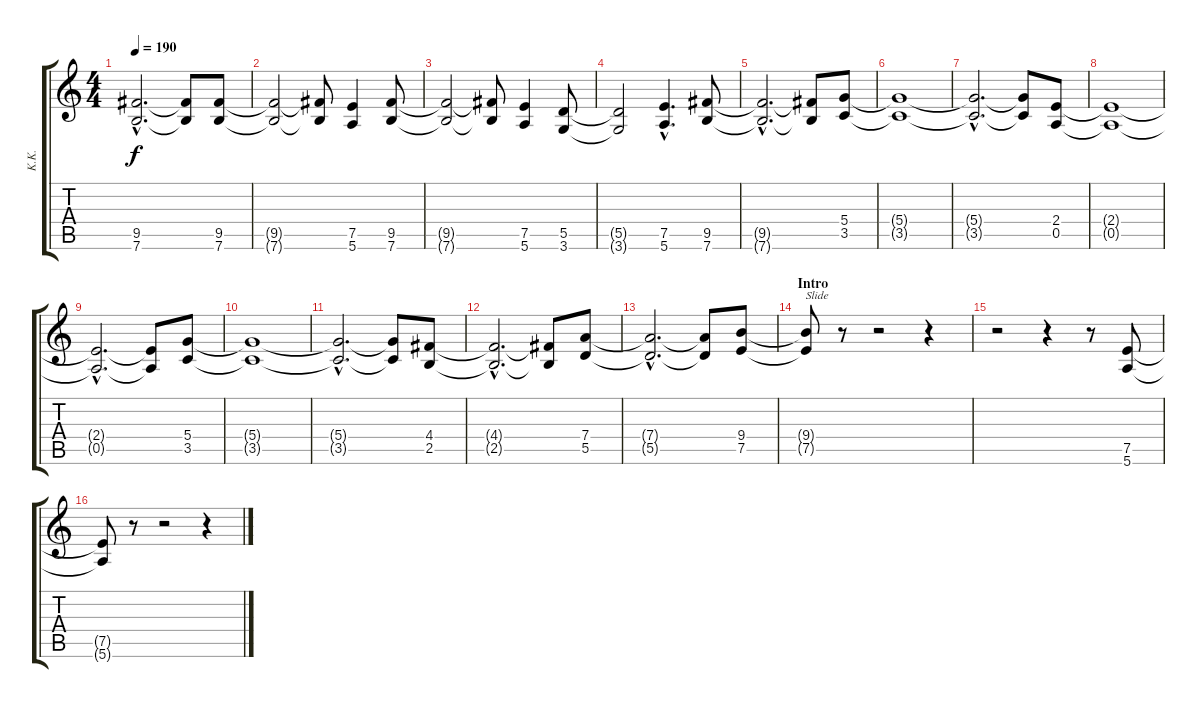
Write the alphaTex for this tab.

\track ("K.K." "K.K.") {instrument distortionguitar}
\staff {score tabs}
\tuning (E4 B3 G3 D3 A2 E2) {hide}
\ts (4 4)
\tempo 190
\clef g2
\ks c
(9.5{hac t} 7.6{hac t}).2{d dy f} (9.5{t} 7.6{t}).8 (9.5 7.6).8 |
(9.5{t} 7.6{t}).2 (9.5{t} 7.6{t}).8 (7.5 5.6).4 (9.5 7.6).8 |
(9.5{t} 7.6{t}).2 (9.5{t} 7.6{t}).8 (7.5 5.6).4 (5.5 3.6).8 |
(5.5{t} 3.6{t}).2 (7.5{hac} 5.6{hac}).4{d} (9.5 7.6).8 |
(9.5{hac t} 7.6{hac t}).2{d} (9.5{t} 7.6{t}).8 (5.4 3.5).8 |
(5.4{t} 3.5{t}).1 |
(5.4{hac t} 3.5{hac t}).2{d} (5.4{t} 3.5{t}).8 (2.4 0.5).8 |
(2.4{t} 0.5{t}).1 |
(2.4{hac t} 0.5{hac t}).2{d} (2.4{t} 0.5{t}).8 (5.4 3.5).8 |
(5.4{t} 3.5{t}).1 |
(5.4{hac t} 3.5{hac t}).2{d} (5.4{t} 3.5{t}).8 (4.4 2.5).8 |
(4.4{hac t} 2.5{hac t}).2{d} (4.4{t} 2.5{t}).8 (7.4 5.5).8 |
(7.4{hac t} 5.5{hac t}).2{d} (7.4{t} 5.5{t}).8 (9.4 7.5).8 |
\section ("" "Intro")
(9.4{t} 7.5{t}).8{txt "Slide"} r.8 r.2 r.4 |
r.2 r.4 r.8 (7.5 5.6).8 |
(7.5{t} 5.6{t}).8 r.8 r.2 r.4
